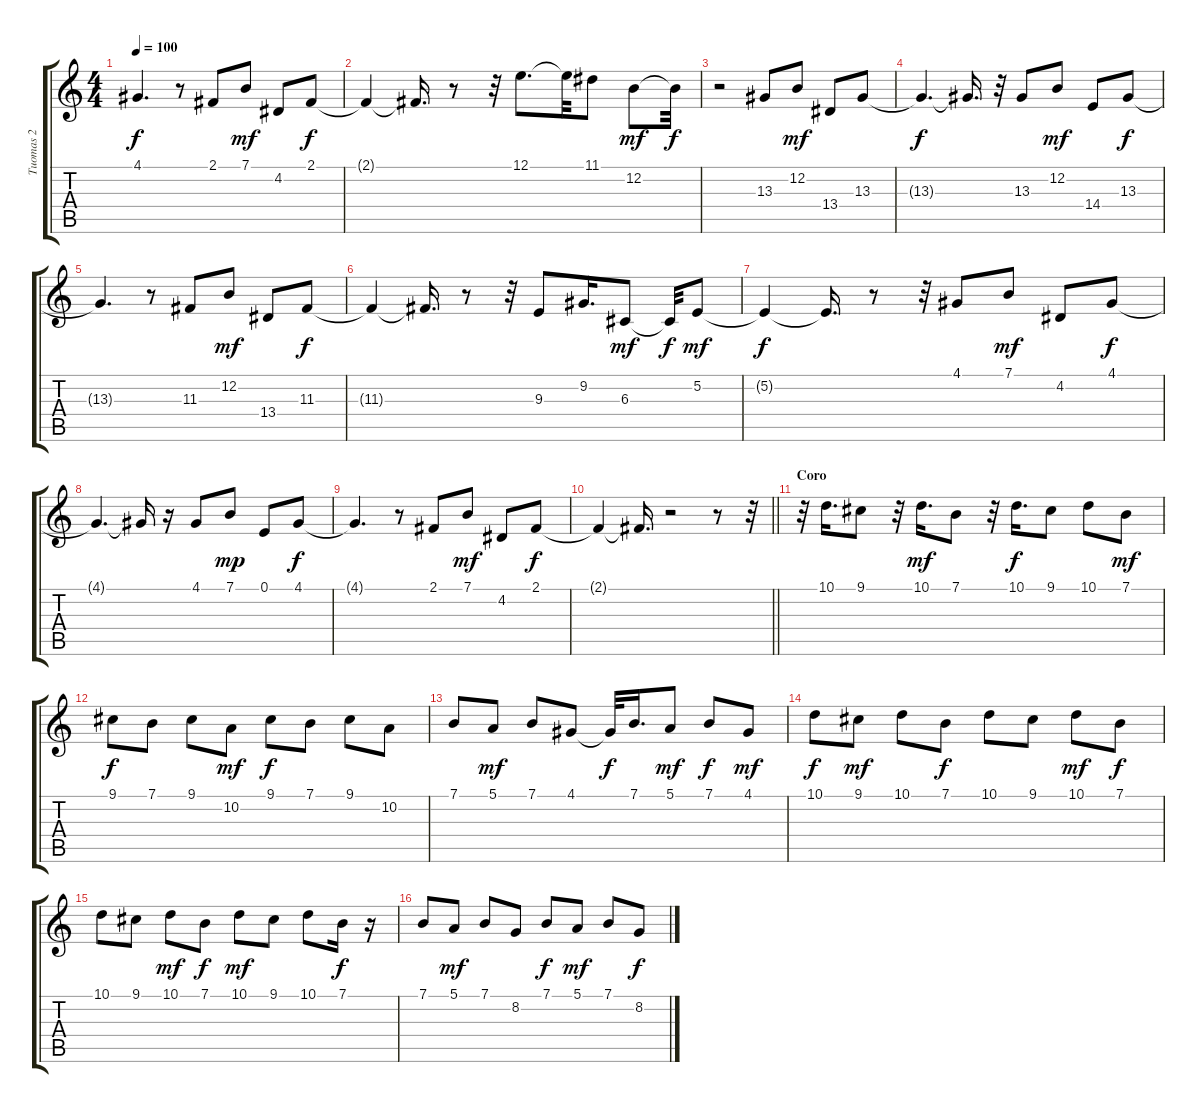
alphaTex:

\track ("Tuomas 2" "Tuomas 2") {instrument acousticgrandpiano}
\staff {score tabs}
\tuning (E4 B3 G3 D3 A2 E2) {hide}
\ts (4 4)
\tempo 100
\clef g2
\ks c
4.1{t}.4{d dy f} r.8 2.1.8 7.1.8{dy mf} 4.2.8 2.1.8{dy f} |
2.1{t}.4 2.1{t}.16{d} r.8 r.32 12.1.8{d} 12.1{t}.32 11.1.8 12.2.8{dy mf} 12.2{t}.32{dy f} |
r.2 13.3.8 12.2.8{dy mf} 13.4.8 13.3.8 |
13.3{t}.4{d dy f} 13.3{t}.16{d} r.32 13.3.8 12.2.8{dy mf} 14.4.8 13.3.8{dy f} |
13.3{t}.4{d} r.8 11.3.8 12.2.8{dy mf} 13.4.8 11.3.8{dy f} |
11.3{t}.4 11.3{t}.16{d} r.8 r.32 9.3.8 9.2.16{d} 6.3.8{dy mf} 6.3{t}.32{dy f} 5.2.8{dy mf} |
5.2{t}.4{dy f} 5.2{t}.16{d} r.8 r.32 4.1.8 7.1.8{dy mf} 4.2.8 4.1.8{dy f} |
4.1{t}.4{d} 4.1{t}.16 r.16 4.1.8 7.1.8{dy mp} 0.1.8 4.1.8{dy f} |
4.1{t}.4{d} r.8 2.1.8 7.1.8{dy mf} 4.2.8 2.1.8{dy f} |
\barLineRight lightlight
2.1{t}.4 2.1{t}.16{d} r.2 r.8 r.32 |
\section ("" "Coro")
r.32 10.1.16{d} 9.1.8 r.32 10.1.16{d dy mf} 7.1.8 r.32 10.1.16{d dy f} 9.1.8 10.1.8 7.1.8{dy mf} |
9.1.8{dy f} 7.1.8 9.1.8 10.2.8{dy mf} 9.1.8{dy f} 7.1.8 9.1.8 10.2.8 |
7.1.8 5.1.8{dy mf} 7.1.8 4.1.8 4.1{t}.32{dy f} 7.1.16{d} 5.1.8{dy mf} 7.1.8{dy f} 4.1.8{dy mf} |
10.1.8{dy f} 9.1.8{dy mf} 10.1.8 7.1.8{dy f} 10.1.8 9.1.8 10.1.8{dy mf} 7.1.8{dy f} |
10.1.8 9.1.8 10.1.8{dy mf} 7.1.8{dy f} 10.1.8{dy mf} 9.1.8 10.1.8 7.1.16{dy f} r.16 |
7.1.8 5.1.8{dy mf} 7.1.8 8.2.8 7.1.8{dy f} 5.1.8{dy mf} 7.1.8 8.2.8{dy f}
